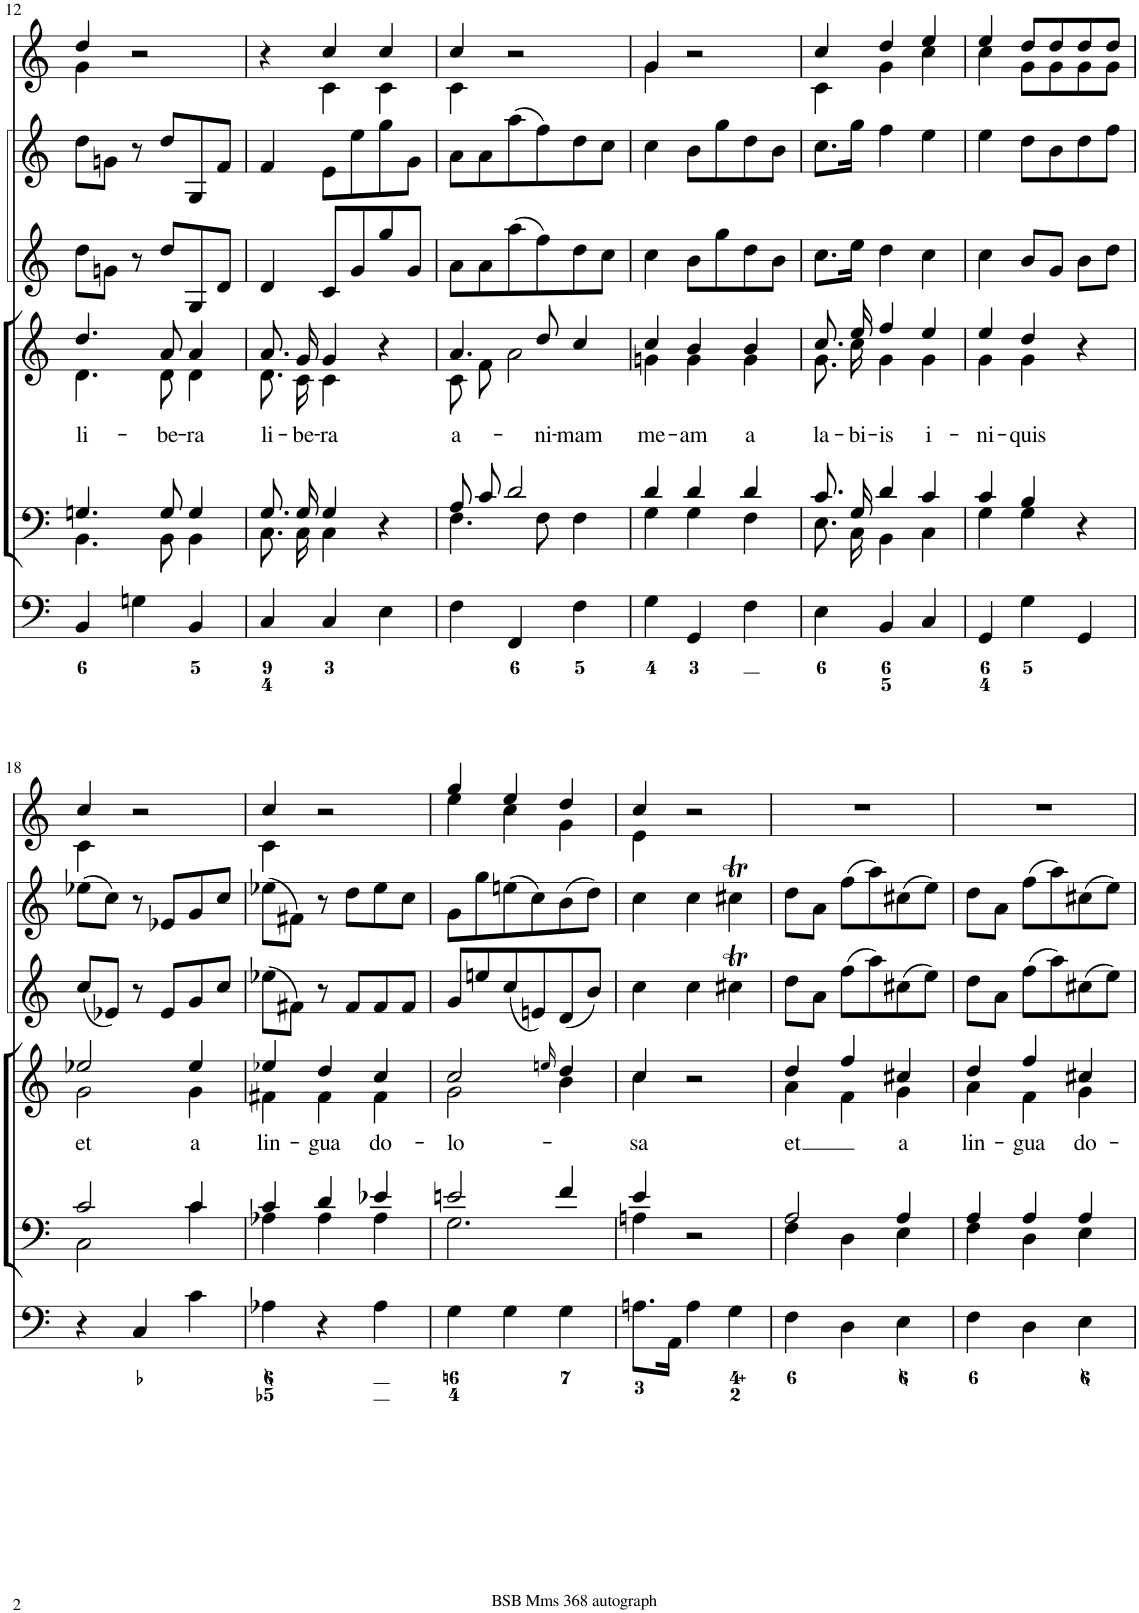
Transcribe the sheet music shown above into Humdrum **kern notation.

**kern	**kern	**kern	**text	**kern	**kern	**kern
*part6	*part5	*part4	*part4	*part3	*part2	*part1
*staff6	*staff5	*staff4	*staff4	*staff3	*staff2	*staff1
*I"Organ	*I"Voice	*I"Voice	*	*I"Violin	*I"Violini	*I"Corni in C⁰
*	*	*	*	*I'Vln	*I'Vln	*
!!LO:PB:g=z
*clefF4	*clefF4	*clefG2	*	*clefG2	*clefG2	*clefG2
*	*	*	*	*	*	*Trd7c12
*k[]	*k[]	*k[]	*	*k[]	*k[]	*k[]
*M3/4	*M3/4	*M3/4	*	*M3/4	*M3/4	*M3/4
=12	=12	=12	=12	=12	=12	=12
*	*^	*	*	*	*	*
!	!	!	!	!LO:LY:b	!	!	!
*	*	*	*^	*	*	*	*^
4BB/	4.Gn/	4.BB\	4.dd/	4.d\	li-	8dd\L	8dd\L	4dd/	4g\
.	.	.	.	.	.	8gn\J	8gn\J	.	.
4Gn\	.	.	.	.	.	8r	8r	2r	2ryy
!	!	!	!	!	!LO:LY:b	!	!	!	!
.	8G/	8BB\	8a/	8d\	-be-	8dd/L	8dd/L	.	.
!	!	!	!	!	!LO:LY:b	!	!	!	!
4BB/	4G/	4BB\	4a/	4d\	-ra	8G/	8G/	.	.
.	.	.	.	.	.	8d/J	8f/J	.	.
=13	=13	=13	=13	=13	=13	=13	=13	=13	=13
!	!	!	!	!	!LO:LY:b	!	!	!	!
4C/	8.G/L	8.C\L	8.a/L	8.d\L	li-	4d/	4f/	4r	4ryy
!	!	!	!	!	!LO:LY:b	!	!	!	!
.	16G/Jk	16C\Jk	16g/Jk	16c\Jk	-be-	.	.	.	.
!	!	!	!	!	!LO:LY:b	!	!	!	!
4C/	4G/	4C\	4g/	4c\	-ra	8c/L	8e\L	4cc/	4c\
.	.	.	.	.	.	8g/	8ee\	.	.
4E\	4r	4ryy	4r	4ryy	.	8gg/	8gg\	4cc/	4c\
.	.	.	.	.	.	8g/J	8g\J	.	.
=14	=14	=14	=14	=14	=14	=14	=14	=14	=14
!	!	!	!	!	!LO:LY:b	!	!	!	!
4F\	8A/L	4.F\	4.a/	8c\L	a-	8a\L	8a\L	4cc/	4c\
.	8c/J	.	.	8f\J	.	8a\	8a\	.	.
4FF/	2d/	.	.	2a\	.	(8aa\	(8aa\	2r	2ryy
!	!	!	!	!	!LO:LY:b	!	!	!	!
.	.	8F\	8dd/	.	-ni-	8ff\)	8ff\)	.	.
!	!	!	!	!	!LO:LY:b	!	!	!	!
4F\	.	4F\	4cc/	.	-mam	8dd\	8dd\	.	.
.	.	.	.	.	.	8cc\J	8cc\J	.	.
=15	=15	=15	=15	=15	=15	=15	=15	=15	=15
!	!	!	!	!	!LO:LY:b	!	!	!	!
4G\	4d/	4G\	4cc/	4gn\	me-	4cc\	4cc\	4g/	4g\
!	!	!	!	!	!LO:LY:b	!	!	!	!
4GG/	4d/	4G\	4b/	4g\	-am	8b\L	8b\L	2r	2ryy
.	.	.	.	.	.	8gg\	8gg\	.	.
!	!	!	!	!	!LO:LY:b	!	!	!	!
4F\	4d/	4F\	4b/	4g\	a	8dd\	8dd\	.	.
.	.	.	.	.	.	8b\J	8b\J	.	.
=16	=16	=16	=16	=16	=16	=16	=16	=16	=16
!	!	!	!	!	!LO:LY:b	!	!	!	!
4E\	8.c/L	8.E\L	8.cc/L	8.g\L	la-	8.cc\L	8.cc\L	4cc/	4c\
!	!	!	!	!	!LO:LY:b	!	!	!	!
.	16G/Jk	16C\Jk	16ee/Jk	16cc\Jk	-bi-	16ee\Jk	16gg\Jk	.	.
!	!	!	!	!	!LO:LY:b	!	!	!	!
4BB/	4d/	4BB\	4ff/	4g\	-is	4dd\	4ff\	4dd/	4g\
!	!	!	!	!	!LO:LY:b	!	!	!	!
4C/	4c/	4C\	4ee/	4g\	i-	4cc\	4ee\	4ee/	4cc\
=17	=17	=17	=17	=17	=17	=17	=17	=17	=17
!	!	!	!	!	!LO:LY:b	!	!	!	!
4GG/	4c/	4G\	4ee/	4g\	-ni-	4cc\	4ee\	4ee/	4cc\
!	!	!	!	!	!LO:LY:b	!	!	!	!
4G\	4B/	4G\	4dd/	4g\	-quis	8b/L	8dd\L	8dd/L	8g\L
.	.	.	.	.	.	8g/J	8b\	8dd/	8g\
4GG/	4r	4ryy	4r	4ryy	.	8b\L	8dd\	8dd/	8g\
.	.	.	.	.	.	8dd\J	8ff\J	8dd/J	8g\J
!!LO:LB:g=z	!!
=18	=18	=18	=18	=18	=18	=18	=18	=18	=18
!	!	!	!	!	!LO:LY:b	!	!	!	!
4r	2c/	2C\	2ee-X/	2g\	et	(8cc/L	(8ee-X\L	4cc/	4c\
.	.	.	.	.	.	8e-X/J)	8cc\J)	.	.
4C/	.	.	.	.	.	8r	8r	2r	2ryy
.	.	.	.	.	.	8e-/L	8e-X/L	.	.
!	!	!	!	!	!LO:LY:b	!	!	!	!
4c\	4c/	4c\	4ee-/	4g\	a	8g/	8g/	.	.
.	.	.	.	.	.	8cc/J	8cc/J	.	.
=19	=19	=19	=19	=19	=19	=19	=19	=19	=19
!	!	!	!	!	!LO:LY:b	!	!	!	!
4A-X\	4c/	4A-X\	4ee-X/	4f#X\	lin-	(8ee-X\L	(8ee-X\L	4cc/	4c\
.	.	.	.	.	.	8f#X\J)	8f#X\J)	.	.
!	!	!	!	!	!LO:LY:b	!	!	!	!
4r	4d/	4A-\	4dd/	4f#\	-gua	8r	8r	2r	2ryy
.	.	.	.	.	.	8f#/L	8dd\L	.	.
!	!	!	!	!	!LO:LY:b	!	!	!	!
4A-\	4e-X/	4A-\	4cc/	4f#\	do-	8f#/	8ee-\	.	.
.	.	.	.	.	.	8f#/J	8cc\J	.	.
=20	=20	=20	=20	=20	=20	=20	=20	=20	=20
!	!	!	!	!	!LO:LY:b	!	!	!	!
4G\	2en/	2.G\	2cc/	2g\	-lo-	8g/L	8g\L	4gg/	4ee\
.	.	.	.	.	.	8een/	8gg\	.	.
4G\	.	.	.	.	.	(8cc/	(8een\	4ee/	4cc\
.	.	.	.	.	.	8en/)	8cc\)	.	.
.	.	.	16qeen/	.	.	.	.	.	.
4G\	4f/	.	4dd/	4b\	.	(8d/	(8b\	4dd/	4g\
.	.	.	.	.	.	8b/J)	8dd\J)	.	.
=21	=21	=21	=21	=21	=21	=21	=21	=21	=21
!	!	!	!	!	!LO:LY:b	!	!	!	!
8.An\L	4e/	4An\	4cc/	4cc\	-sa	4cc\	4cc\	4cc/	4e\
16AA\Jk	.	.	.	.	.	.	.	.	.
4A\	2r	2ryy	2r	2ryy	.	4cc\	4cc\	2r	2ryy
4G\	.	.	.	.	.	4cc#Xt\	4cc#Xt\	.	.
*	*	*	*	*	*	*	*	*v	*v
=22	=22	=22	=22	=22	=22	=22	=22	=22
!	!	!	!	!	!LO:LY:b	!	!	!
4F\	2A/	4F\	4dd/	4a\	et	8dd\L	8dd\L	2.r
.	.	.	.	.	.	8a\J	8a\J	.
4D\	.	4D\	4ff/	4f\	.	(8ff\L	(8ff\L	.
.	.	.	.	.	.	8aa\)	8aa\)	.
!	!	!	!	!	!LO:LY:b	!	!	!
4E\	4A/	4E\	4cc#X/	4g\	a	(8cc#X\	(8cc#X\	.
.	.	.	.	.	.	8ee\J)	8ee\J)	.
=23	=23	=23	=23	=23	=23	=23	=23	=23
!	!	!	!	!	!LO:LY:b	!	!	!
4F\	4A/	4F\	4dd/	4a\	lin-	8dd\L	8dd\L	2.r
.	.	.	.	.	.	8a\J	8a\J	.
!	!	!	!	!	!LO:LY:b	!	!	!
4D\	4A/	4D\	4ff/	4f\	-gua	(8ff\L	(8ff\L	.
.	.	.	.	.	.	8aa\)	8aa\)	.
!	!	!	!	!	!LO:LY:b	!	!	!
4E\	4A/	4E\	4cc#X/	4g\	do-	(8cc#X\	(8cc#X\	.
.	.	.	.	.	.	8ee\J)	8ee\J)	.
*	*v	*v	*	*	*	*	*	*
*	*	*v	*v	*	*	*	*
=	=	=	=	=	=	=
*-	*-	*-	*-	*-	*-	*-
